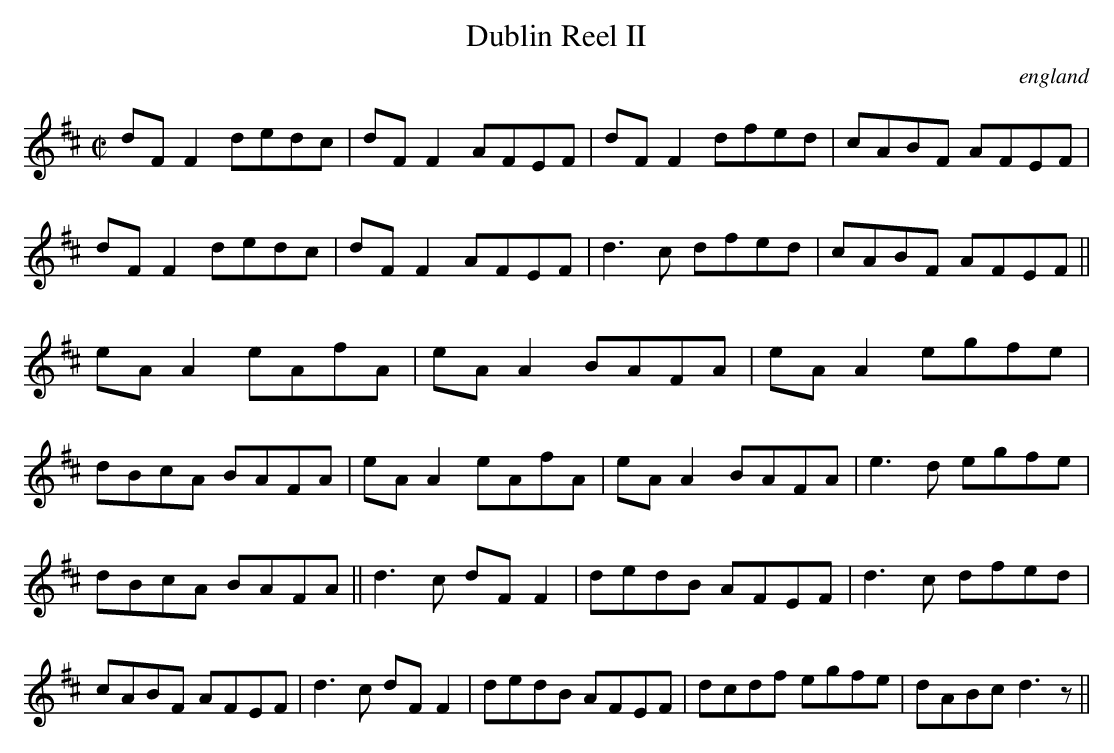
X:1
T:Dublin Reel II
O:england
M:C|
K:D
dFF2 dedc|dFF2 AFEF|dFF2 dfed|cABF AFEF|\
dFF2 dedc|dFF2 AFEF|d3c dfed|cABF AFEF||\
eAA2 eAfA|eAA2 BAFA|eAA2 egfe|dBcA BAFA|\
eAA2 eAfA|eAA2 BAFA|e3d egfe|dBcA BAFA||\
d3c dFF2|dedB AFEF|d3c dfed|cABF AFEF|\
d3c dFF2|dedB AFEF|dcdf egfe|dABc d3z||
